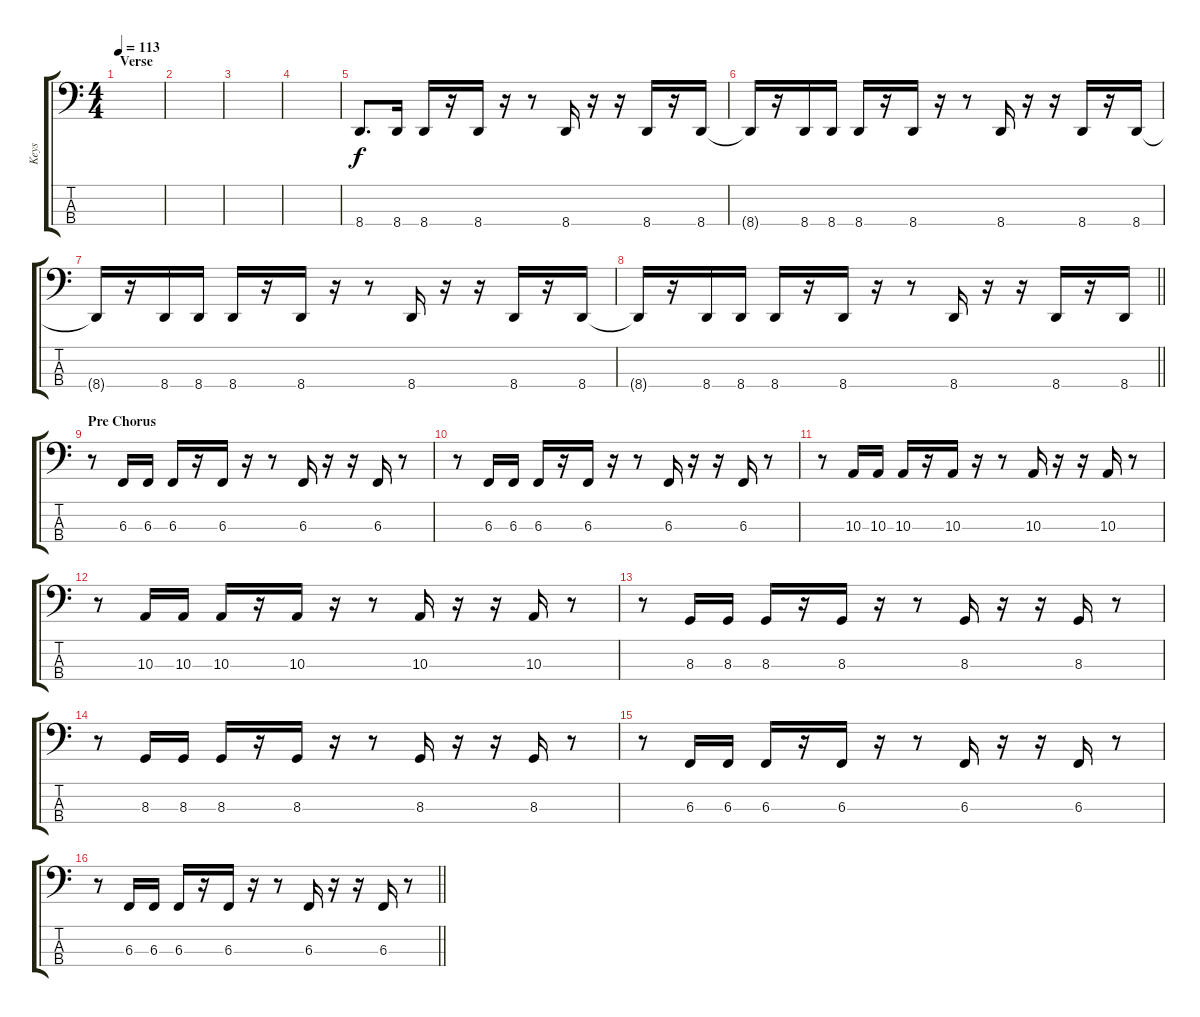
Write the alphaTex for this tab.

\track ("Keys" "Keys") {instrument clavinet}
\staff {score tabs}
\tuning (A2 E2 B1 Gb1) {hide}
\ts (4 4)
\section ("" "Verse")
\tempo 113
\clef f4
\ks c
|
|
|
|
8.4.8{d} 8.4.16 8.4.16 r.16 8.4.16 r.16 r.8 8.4.16 r.16 r.16 8.4.16 r.16 8.4.16 |
8.4{t}.16 r.16 8.4.16 8.4.16 8.4.16 r.16 8.4.16 r.16 r.8 8.4.16 r.16 r.16 8.4.16 r.16 8.4.16 |
8.4{t}.16 r.16 8.4.16 8.4.16 8.4.16 r.16 8.4.16 r.16 r.8 8.4.16 r.16 r.16 8.4.16 r.16 8.4.16 |
\barLineRight lightlight
8.4{t}.16 r.16 8.4.16 8.4.16 8.4.16 r.16 8.4.16 r.16 r.8 8.4.16 r.16 r.16 8.4.16 r.16 8.4.16 |
\section ("" "Pre Chorus")
r.8 6.3.16 6.3.16 6.3.16 r.16 6.3.16 r.16 r.8 6.3.16 r.16 r.16 6.3.16 r.8 |
r.8 6.3.16 6.3.16 6.3.16 r.16 6.3.16 r.16 r.8 6.3.16 r.16 r.16 6.3.16 r.8 |
r.8 10.3.16 10.3.16 10.3.16 r.16 10.3.16 r.16 r.8 10.3.16 r.16 r.16 10.3.16 r.8 |
r.8 10.3.16 10.3.16 10.3.16 r.16 10.3.16 r.16 r.8 10.3.16 r.16 r.16 10.3.16 r.8 |
r.8 8.3.16 8.3.16 8.3.16 r.16 8.3.16 r.16 r.8 8.3.16 r.16 r.16 8.3.16 r.8 |
r.8 8.3.16 8.3.16 8.3.16 r.16 8.3.16 r.16 r.8 8.3.16 r.16 r.16 8.3.16 r.8 |
r.8 6.3.16 6.3.16 6.3.16 r.16 6.3.16 r.16 r.8 6.3.16 r.16 r.16 6.3.16 r.8 |
\barLineRight lightlight
r.8 6.3.16 6.3.16 6.3.16 r.16 6.3.16 r.16 r.8 6.3.16 r.16 r.16 6.3.16 r.8
